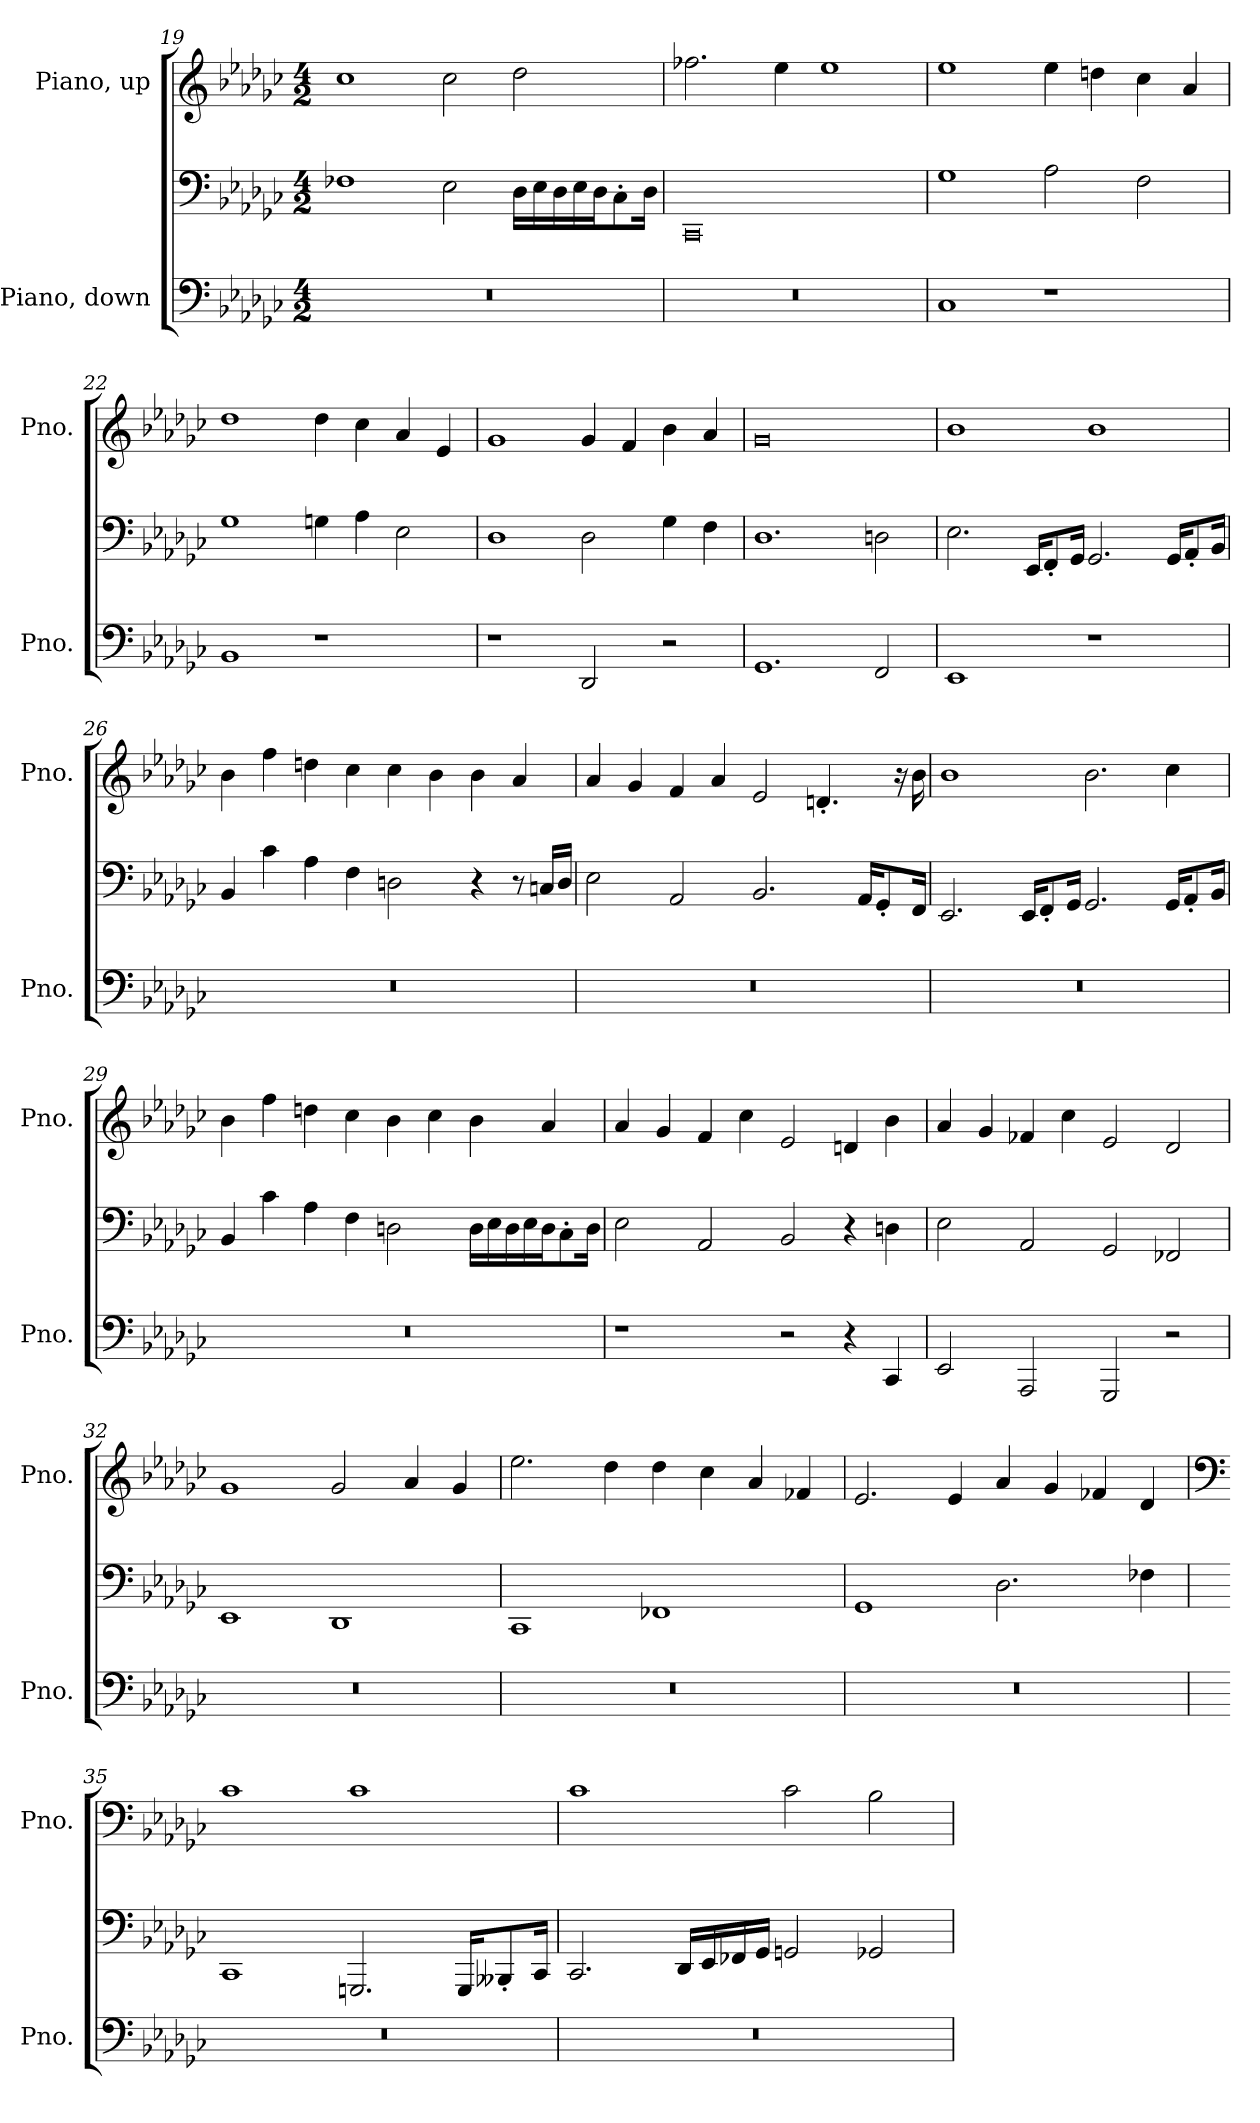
**kern	**kern	**kern
*part2	*part2	*part1
*staff3	*staff2	*staff1
*I"Piano, down	*	*I"Piano, up
*I'Pno.	*	*I'Pno.
!!LO:LB:g=z
*clefF4	*clefF4	*clefG2
*k[b-e-a-d-g-c-]	*k[b-e-a-d-g-c-]	*k[b-e-a-d-g-c-]
*M4/2	*M4/2	*M4/2
=19	=19	=19
0r	1F-X	1cc-
.	2E-\	2cc-\
.	16D-\LL	2dd-\
.	16E-\	.
.	16D-\	.
.	16E-\	.
.	16D-\J	.
.	8C-'\	.
.	16D-\Jk	.
=20	=20	=20
0r	0CC-	2.ff-X\
.	.	4ee-\
.	.	1ee-
=21	=21	=21
1C-	1G-	1ee-
1r	2A-\	4ee-\
.	.	4ddn\
.	2F\	4cc-\
.	.	4a-/
=22	=22	=22
1BB-	1G-	1dd-
1r	4Gn\	4dd-\
.	4A-\	4cc-\
.	2E-\	4a-/
.	.	4e-/
=23	=23	=23
1r	1D-	1g-
2DD-/	2D-\	4g-/
.	.	4f/
2r	4G-\	4b-\
.	4F\	4a-/
=24	=24	=24
1.GG-	1.D-	0g-
2FF/	2Dn\	.
!!LO:PB:g=z
=25	=25	=25
1EE-	2.E-\	1b-
.	16EE-/KL	.
.	8FF'/	.
.	16GG-/Jk	.
1r	2.GG-/	1b-
.	16GG-/KL	.
.	8AA-'/	.
.	16BB-/Jk	.
=26	=26	=26
0r	4BB-/	4b-\
.	4c-\	4ff\
.	4A-\	4ddn\
.	4F\	4cc-\
.	2Dn\	4cc-\
.	.	4b-\
.	4r	4b-\
.	8r	4a-/
.	16Cn/LL	.
.	16D/JJ	.
=27	=27	=27
0r	2E-\	4a-/
.	.	4g-/
.	2AA-/	4f/
.	.	4a-/
.	2.BB-/	2e-/
.	.	4.dn'/
.	16AA-/KL	.
.	8GG-'/	.
.	.	16r
.	16FF/Jk	16b-\
!!LO:LB:g=z
=28	=28	=28
0r	2.EE-/	1b-
.	16EE-/KL	.
.	8FF'/	.
.	16GG-/Jk	.
.	2.GG-/	2.b-\
.	16GG-/KL	4cc-\
.	8AA-'/	.
.	16BB-/Jk	.
=29	=29	=29
0r	4BB-/	4b-\
.	4c-\	4ff\
.	4A-\	4ddn\
.	4F\	4cc-\
.	2Dn\	4b-\
.	.	4cc-\
.	16D\LL	4b-\
.	16E-\	.
.	16D\	.
.	16E-\	.
.	16D\J	4a-/
.	8C-'\	.
.	16D\Jk	.
=30	=30	=30
1r	2E-\	4a-/
.	.	4g-/
.	2AA-/	4f/
.	.	4cc-\
2r	2BB-/	2e-/
4r	4r	4dn/
4CC-/	4Dn\	4b-\
!!LO:LB:g=z
=31	=31	=31
2EE-/	2E-\	4a-/
.	.	4g-/
2AAA-/	2AA-/	4f-X/
.	.	4cc-\
2GGG-/	2GG-/	2e-/
2r	2FF-X/	2d-/
=32	=32	=32
0r	1EE-	1g-
.	1DD-	2g-/
.	.	4a-/
.	.	4g-/
=33	=33	=33
0r	1CC-	2.ee-\
.	.	4dd-\
.	1FF-X	4dd-\
.	.	4cc-\
.	.	4a-/
.	.	4f-X/
=34	=34	=34
0r	1GG-	2.e-/
.	.	4e-/
.	2.D-\	4a-/
.	.	4g-/
.	.	4f-X/
.	4F-X\	4d-/
!!LO:LB:g=z
=35	=35	=35
*	*	*clefF4
0r	1CC-	1c-
.	2.GGGn/	1c-
.	16GGG/KL	.
.	8BBB--X'/	.
.	16CC-/Jk	.
=36	=36	=36
0r	2.CC-/	1c-
.	16DD-/LL	.
.	16EE-/	.
.	16FF-X/	.
.	16GG-/JJ	.
.	2GGn/	2c-\
.	2GG-X/	2B-\
=	=	=
*-	*-	*-
